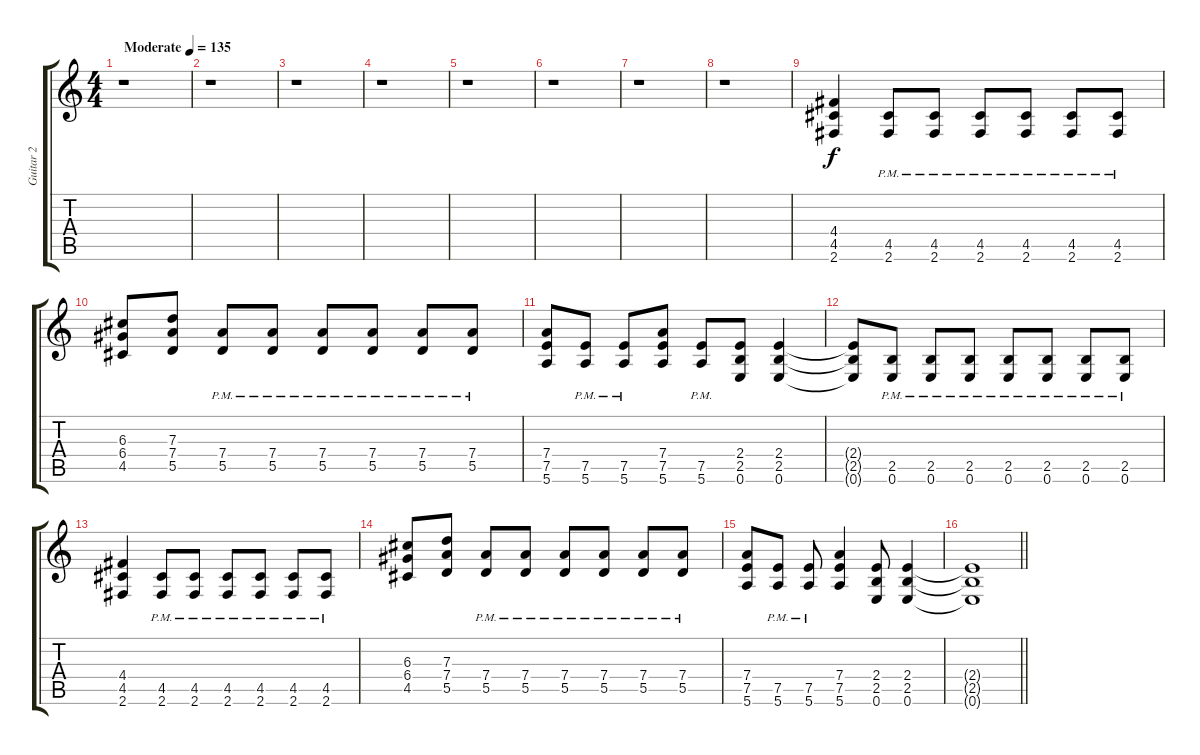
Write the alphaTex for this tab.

\track ("Guitar 2" "Guitar 2") {instrument overdrivenguitar}
\staff {score tabs}
\tuning (E4 B3 G3 D3 A2 E2) {hide}
\ts (4 4)
\tempo (135 "Moderate")
\clef g2
\ks c
r.1{dy f instrument overdrivenguitar} |
r.1 |
r.1 |
r.1 |
r.1 |
r.1 |
r.1 |
r.1 |
(4.4 4.5 2.6).4 (4.5{pm} 2.6{pm}).8 (4.5{pm} 2.6{pm}).8 (4.5{pm} 2.6{pm}).8 (4.5{pm} 2.6{pm}).8 (4.5{pm} 2.6{pm}).8 (4.5{pm} 2.6{pm}).8 |
(6.3 6.4 4.5).8 (7.3 7.4 5.5).8 (7.4{pm} 5.5{pm}).8 (7.4{pm} 5.5{pm}).8 (7.4{pm} 5.5{pm}).8 (7.4{pm} 5.5{pm}).8 (7.4{pm} 5.5{pm}).8 (7.4{pm} 5.5{pm}).8 |
(7.4 7.5 5.6).8 (7.5{pm} 5.6{pm}).8 (7.5{pm} 5.6{pm}).8 (7.4 7.5 5.6).8 (7.5{pm} 5.6{pm}).8 (2.4 2.5 0.6).8 (2.4 2.5 0.6).4 |
(2.4{t} 2.5{t} 0.6{t}).8 (2.5{pm} 0.6{pm}).8 (2.5{pm} 0.6{pm}).8 (2.5{pm} 0.6{pm}).8 (2.5{pm} 0.6{pm}).8 (2.5{pm} 0.6{pm}).8 (2.5{pm} 0.6{pm}).8 (2.5{pm} 0.6{pm}).8 |
(4.4 4.5 2.6).4 (4.5{pm} 2.6{pm}).8 (4.5{pm} 2.6{pm}).8 (4.5{pm} 2.6{pm}).8 (4.5{pm} 2.6{pm}).8 (4.5{pm} 2.6{pm}).8 (4.5{pm} 2.6{pm}).8 |
(6.3 6.4 4.5).8 (7.3 7.4 5.5).8 (7.4{pm} 5.5{pm}).8 (7.4{pm} 5.5{pm}).8 (7.4{pm} 5.5{pm}).8 (7.4{pm} 5.5{pm}).8 (7.4{pm} 5.5{pm}).8 (7.4{pm} 5.5{pm}).8 |
(7.4 7.5 5.6).8 (7.5{pm} 5.6{pm}).8 (7.5{pm} 5.6{pm}).8 (7.4 7.5 5.6).4 (2.4 2.5 0.6).8 (2.4 2.5 0.6).4 |
\barLineRight lightlight
(2.4{t} 2.5{t} 0.6{t}).1
